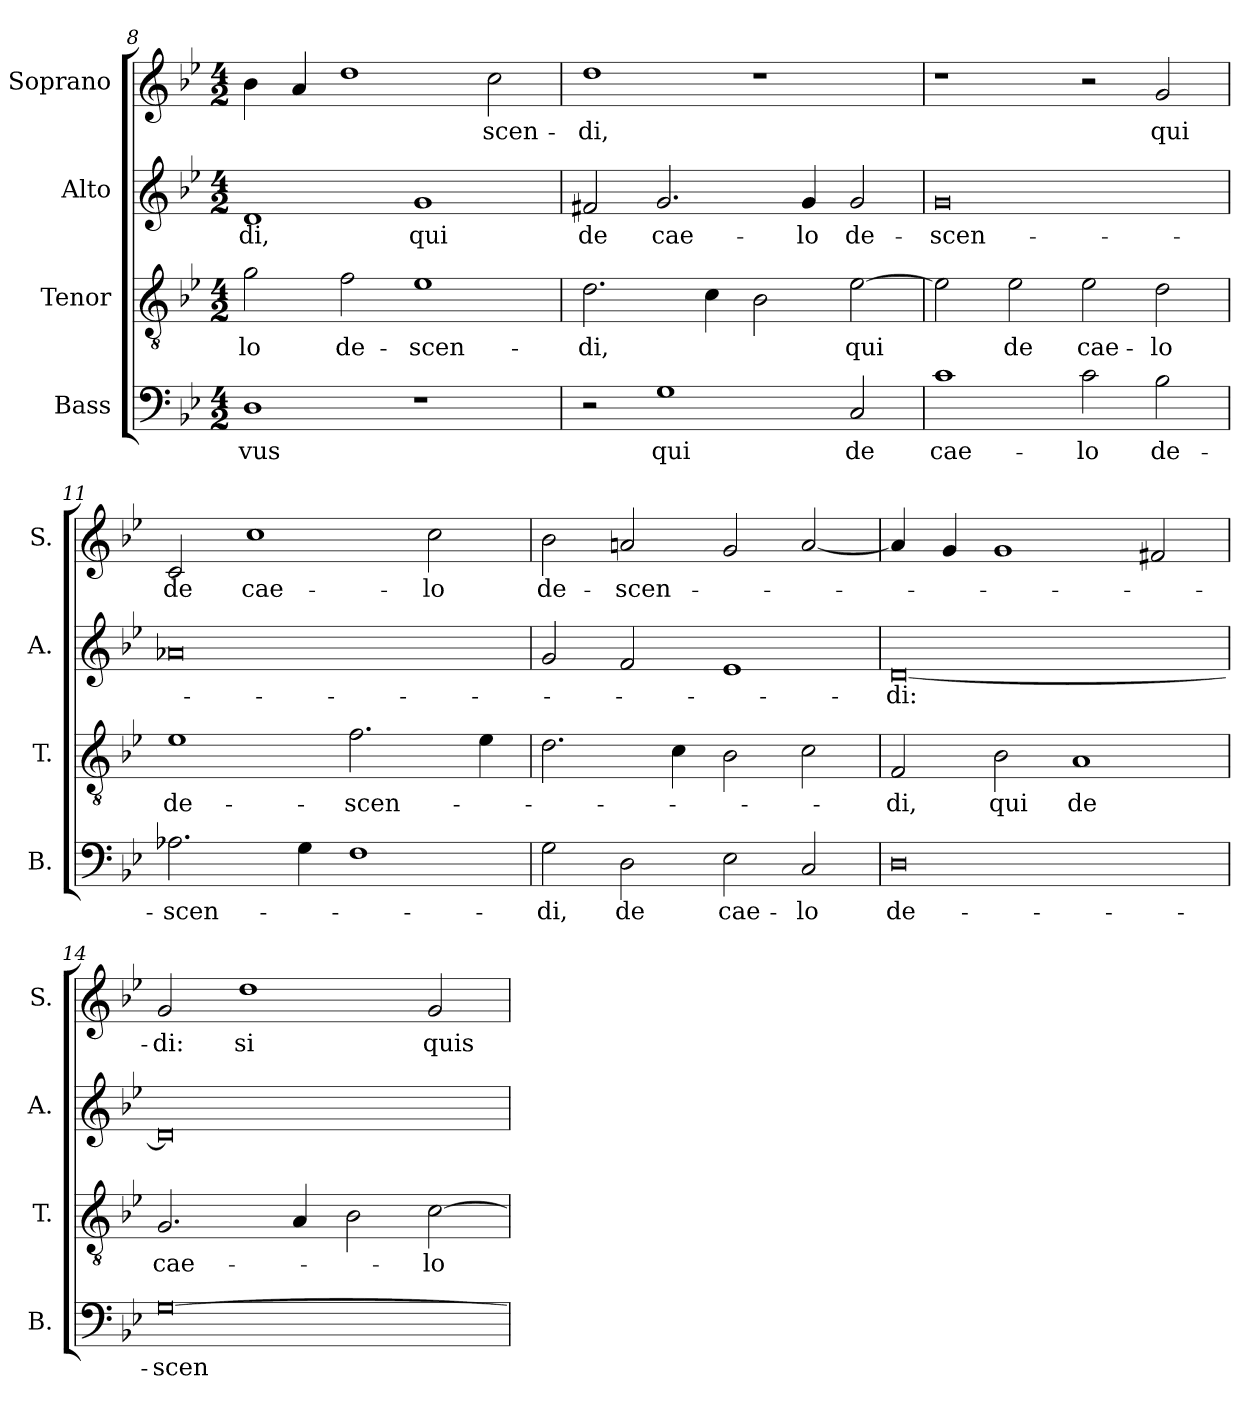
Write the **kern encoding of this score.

**kern	**text	**kern	**text	**kern	**text	**kern	**text
*part4	*part4	*part3	*part3	*part2	*part2	*part1	*part1
*staff4	*staff4	*staff3	*staff3	*staff2	*staff2	*staff1	*staff1
*I"Bass	*	*I"Tenor	*	*I"Alto	*	*I"Soprano	*
*I'B.	*	*I'T.	*	*I'A.	*	*I'S.	*
!!LO:LB:g=z
*clefF4	*	*clefGv2	*	*clefG2	*	*clefG2	*
*	*	*ITrd7c12	*	*	*	*	*
*k[b-e-]	*	*k[b-e-]	*	*k[b-e-]	*	*k[b-e-]	*
*B-:	*	*B-:	*	*B-:	*	*B-:	*
*M4/2	*	*M4/2	*	*M4/2	*	*M4/2	*
=8	=8	=8	=8	=8	=8	=8	=8
!	!LO:LY:b:color=#000000	!	!	!	!	!	!
!	!	!	!LO:LY:b:color=#000000	!	!	!	!
!	!	!	!	!	!LO:LY:b:color=#000000	!	!
1Di	-vus	2Gi\	-lo	1di	-di,	4b-i\	.
.	.	.	.	.	.	4ai/	.
!	!	!	!LO:LY:b:color=#000000	!	!	!	!
.	.	2Fi\	de-	.	.	1ddi	.
!	!	!	!LO:LY:b:color=#000000	!	!	!	!
!	!	!	!	!	!LO:LY:b:color=#000000	!	!
1r	.	1E-i	-scen-	1gi	qui	.	.
!	!	!	!	!	!	!	!LO:LY:b:color=#000000
.	.	.	.	.	.	2cci\	-scen-
=9	=9	=9	=9	=9	=9	=9	=9
!	!	!	!LO:LY:b:color=#000000	!	!	!	!
!	!	!	!	!	!LO:LY:b:color=#000000	!	!
!	!	!	!	!	!	!	!LO:LY:b:color=#000000
2r	.	2.Di\	-di,	2f#Xi/	de	1ddi	-di,
!	!LO:LY:b:color=#000000	!	!	!	!	!	!
!	!	!	!	!	!LO:LY:b:color=#000000	!	!
1Gi	qui	.	.	2.gi/	cae-	.	.
.	.	4Ci\	.	.	.	.	.
.	.	2BB-i\	.	.	.	1r	.
!	!	!	!	!	!LO:LY:b:color=#000000	!	!
.	.	.	.	4gi/	-lo	.	.
!	!LO:LY:b:color=#000000	!	!	!	!	!	!
!	!	!	!LO:LY:b:color=#000000	!	!	!	!
!	!	!	!	!	!LO:LY:b:color=#000000	!	!
2Ci/	de	[2E-i\	qui	2gi/	de-	.	.
=10	=10	=10	=10	=10	=10	=10	=10
!	!LO:LY:b:color=#000000	!	!	!	!	!	!
!	!	!	!	!	!LO:LY:b:color=#000000	!	!
1ci	cae-	2E-i\]	.	0gi	-scen-	1r	.
!	!	!	!LO:LY:b:color=#000000	!	!	!	!
.	.	2E-i\	de	.	.	.	.
!	!LO:LY:b:color=#000000	!	!	!	!	!	!
!	!	!	!LO:LY:b:color=#000000	!	!	!	!
2ci\	-lo	2E-i\	cae-	.	.	2r	.
!	!LO:LY:b:color=#000000	!	!	!	!	!	!
!	!	!	!LO:LY:b:color=#000000	!	!	!	!
!	!	!	!	!	!	!	!LO:LY:b:color=#000000
2B-i\	de-	2Di\	-lo	.	.	2gi/	qui
=11	=11	=11	=11	=11	=11	=11	=11
!	!LO:LY:b:color=#000000	!	!	!	!	!	!
!	!	!	!LO:LY:b:color=#000000	!	!	!	!
!	!	!	!	!	!	!	!LO:LY:b:color=#000000
2.A-Xi\	-scen-	1E-i	de-	0a-Xi	.	2ci/	de
!	!	!	!	!	!	!	!LO:LY:b:color=#000000
.	.	.	.	.	.	1cci	cae-
4Gi\	.	.	.	.	.	.	.
!	!	!	!LO:LY:b:color=#000000	!	!	!	!
1Fi	.	2.Fi\	-scen-	.	.	.	.
!	!	!	!	!	!	!	!LO:LY:b:color=#000000
.	.	.	.	.	.	2cci\	-lo
.	.	4E-i\	.	.	.	.	.
=12	=12	=12	=12	=12	=12	=12	=12
!	!LO:LY:b:color=#000000	!	!	!	!	!	!
!	!	!	!	!	!	!	!LO:LY:b:color=#000000
2Gi\	-di,	2.Di\	.	2gi/	.	2b-i\	de-
!	!LO:LY:b:color=#000000	!	!	!	!	!	!
!	!	!	!	!	!	!	!LO:LY:b:color=#000000
2Di\	de	.	.	2fi/	.	2ani/	-scen-
.	.	4Ci\	.	.	.	.	.
!	!LO:LY:b:color=#000000	!	!	!	!	!	!
2E-i\	cae-	2BB-i\	.	1e-i	.	2gi/	.
!	!LO:LY:b:color=#000000	!	!	!	!	!	!
2Ci/	-lo	2Ci\	.	.	.	[2ai/	.
=13	=13	=13	=13	=13	=13	=13	=13
!	!LO:LY:b:color=#000000	!	!	!	!	!	!
!	!	!	!LO:LY:b:color=#000000	!	!	!	!
!	!	!	!	!	!LO:LY:b:color=#000000	!	!
0Di	de-	2FFi/	-di,	[0di	-di:	4ai/]	.
.	.	.	.	.	.	4gi/	.
!	!	!	!LO:LY:b:color=#000000	!	!	!	!
.	.	2BB-i\	qui	.	.	1gi	.
!	!	!	!LO:LY:b:color=#000000	!	!	!	!
.	.	1AAi	de	.	.	.	.
.	.	.	.	.	.	2f#Xi/	.
!!LO:LB:g=z
=14	=14	=14	=14	=14	=14	=14	=14
!	!LO:LY:b:color=#000000	!	!	!	!	!	!
!	!	!	!LO:LY:b:color=#000000	!	!	!	!
!	!	!	!	!	!	!	!LO:LY:b:color=#000000
[0Gi	-scen-	2.GGi/	cae-	0di]	.	2gi/	-di:
!	!	!	!	!	!	!	!LO:LY:b:color=#000000
.	.	.	.	.	.	1ddi	si
.	.	4AAi/	.	.	.	.	.
.	.	2BB-i\	.	.	.	.	.
!	!	!	!LO:LY:b:color=#000000	!	!	!	!
!	!	!	!	!	!	!	!LO:LY:b:color=#000000
.	.	[2Ci\	-lo	.	.	2gi/	quis
=	=	=	=	=	=	=	=
*-	*-	*-	*-	*-	*-	*-	*-
